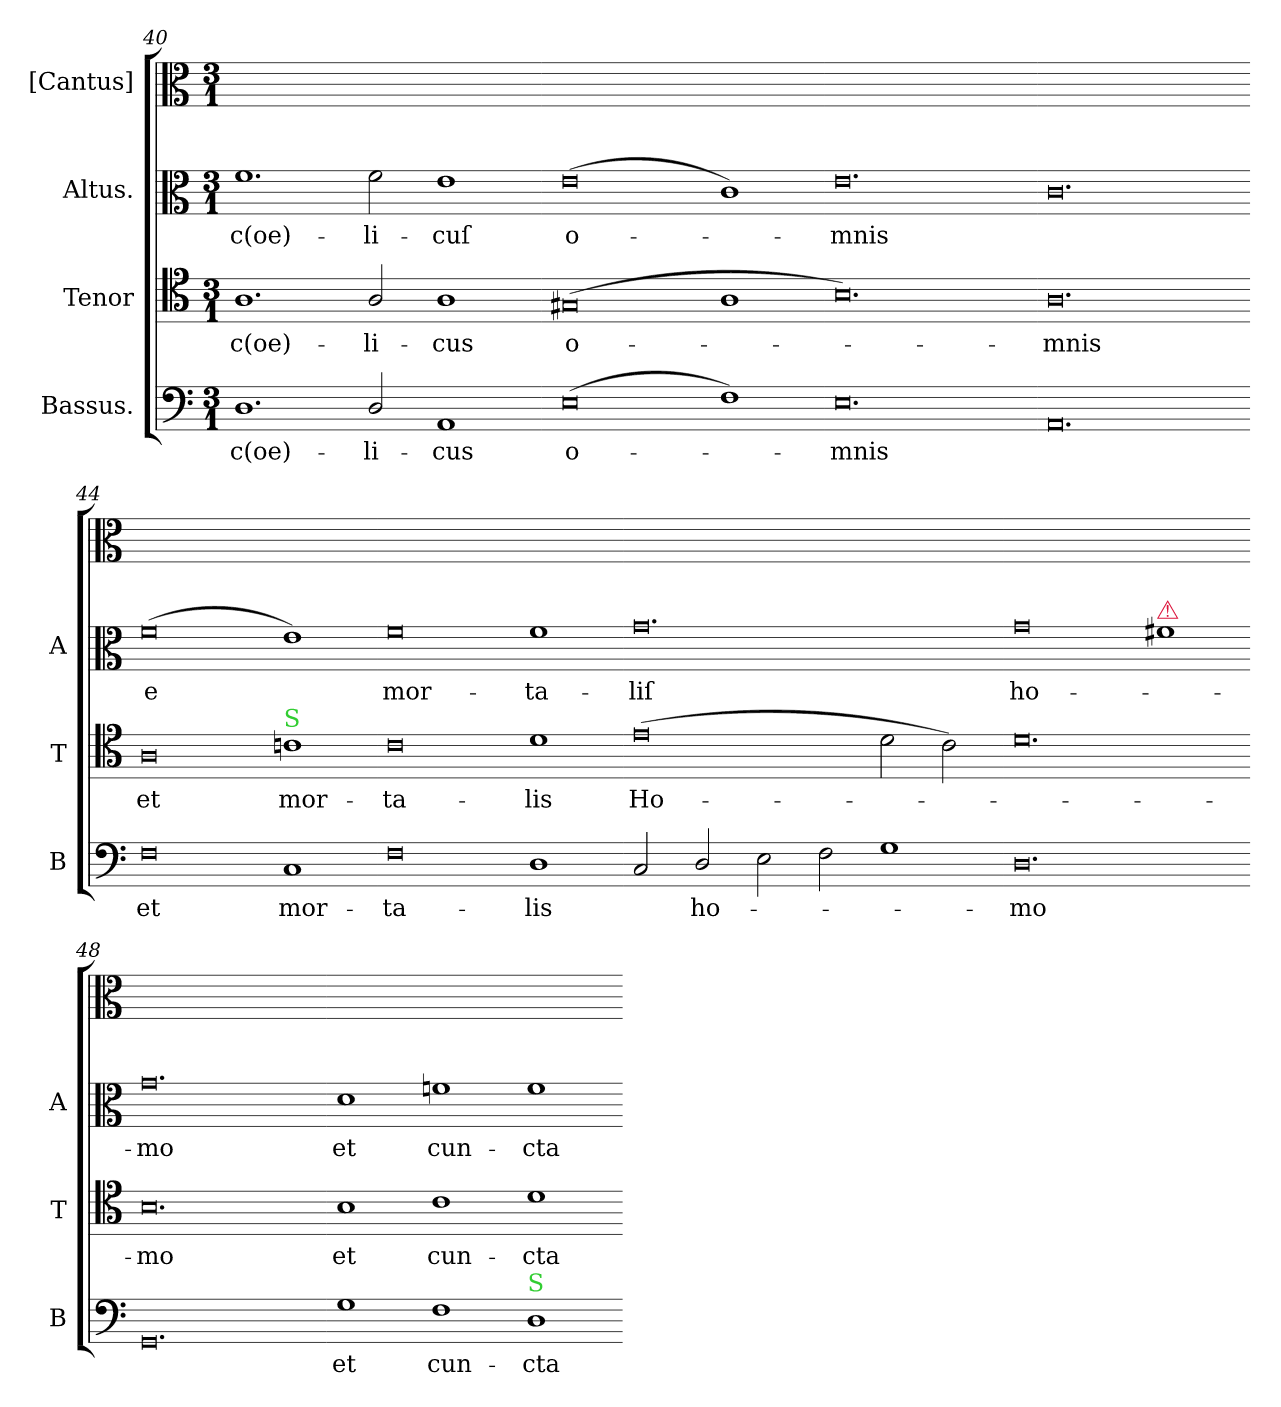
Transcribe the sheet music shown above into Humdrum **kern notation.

**kern	**text	**kern	**text	**kern	**text	**kern
*part4	*part4	*part3	*part3	*part2	*part2	*part1
*staff4	*staff4	*staff3	*staff3	*staff2	*staff2	*staff1
*I"Bassus.	*	*I"Tenor	*	*I"Altus.	*	*I"[Cantus]
*I'B	*	*I'T	*	*I'A	*	*
*clefF4	*	*clefC4	*	*clefC3	*	*clefC3
*k[]	*	*k[]	*	*k[]	*	*k[]
*M3/1	*	*M3/1	*	*M3/1	*	*M3/1
=40	=40	=40	=40	=40	=40	=40
1.D	c(oe)-	1.A	c(oe)-	1.f	c(oe)-	1%3ryy
2D/	-li-	2A/	-li-	2f\	-li-	.
1AA	-cus	1A	-cus	1e	-cuſ	.
=41-	=41-	=41-	=41-	=41-	=41-	=41-
(>0E	o-	(>0G#X	o-	(>0e	o-	1%3ryy
1F)	.	1A	.	1c)	.	.
=42-	=42-	=42-	=42-	=42-	=42-	=42-
0.E	-mnis	0.B)	.	0.e	-mnis	1%3ryy
=43-	=43-	=43-	=43-	=43-	=43-	=43-
0.AA	.	0.A	-mnis	0.c	.	1%3ryy
=44-	=44-	=44-	=44-	=44-	=44-	=44-
0F	et	0A	et	(>0f	e	1%3ryy
!	!	!LO:TX:a:color=limegreen:t=S	!	!	!	!
1C	mor-	1cn	mor-	1e)	.	.
=45-	=45-	=45-	=45-	=45-	=45-	=45-
0F	-ta-	0c	-ta-	0f	mor-	1%3ryy
1D	-lis	1d	-lis	1f	-ta-	.
=46-	=46-	=46-	=46-	=46-	=46-	=46-
2C/	.	(>0e	Ho-	0.g	-liſ	1%3ryy
2D/	ho-	.	.	.	.	.
2E\	.	.	.	.	.	.
2F\	.	.	.	.	.	.
1G	.	2d\	.	.	.	.
.	.	2c\)	.	.	.	.
=47-	=47-	=47-	=47-	=47-	=47-	=47-
0.D	-mo	0.d	.	0g	ho-	1%3ryy
!	!	!	!	!LO:TX:a:color=crimson:t=⚠	!	!
.	.	.	.	1f#X	.	.
=48-	=48-	=48-	=48-	=48-	=48-	=48-
0.GG	.	0.B	-mo	0.g	-mo	1%3ryy
=49-	=49-	=49-	=49-	=49-	=49-	=49-
1G	et	1B	et	1d	et	1%3ryy
1F	cun-	1c	cun-	1fn	cun-	.
!LO:TX:a:color=limegreen:t=S	!	!	!	!	!	!
1D	-cta	1d	-cta	1f	-cta	.
=-	=-	=-	=-	=-	=-	=-
*-	*-	*-	*-	*-	*-	*-
